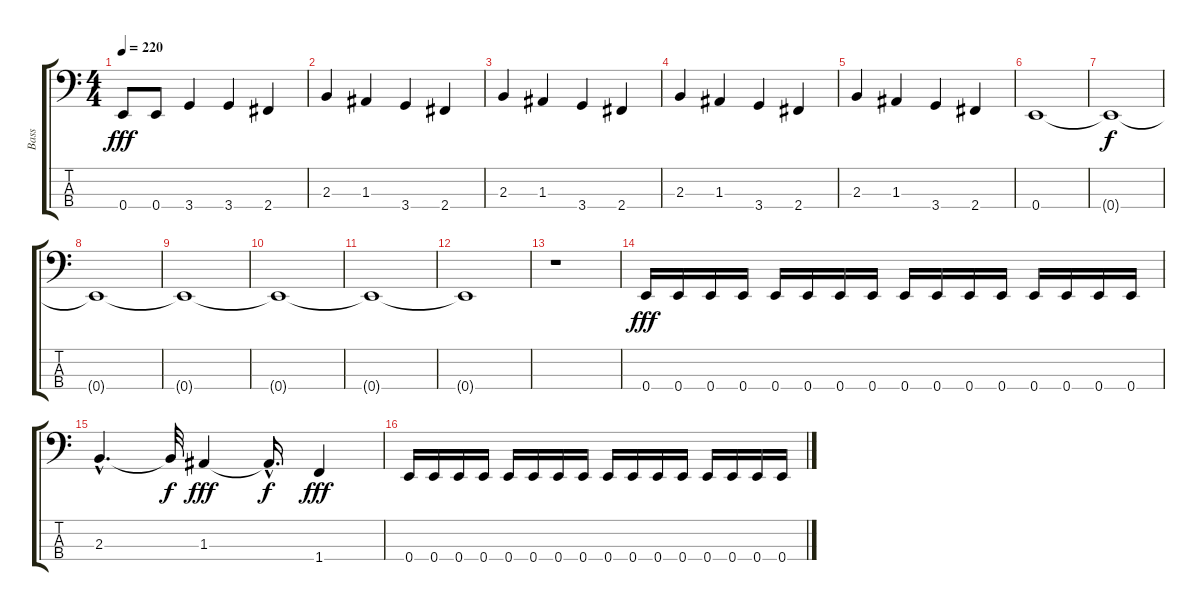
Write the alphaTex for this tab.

\track ("Bass" "Bass") {instrument electricbassfinger}
\staff {score tabs}
\tuning (G2 D2 A1 E1) {hide}
\ts (4 4)
\tempo 220
\clef f4
\ks c
0.4.8{dy fff} 0.4.8 3.4.4 3.4.4 2.4.4 |
2.3.4 1.3.4 3.4.4 2.4.4 |
2.3.4 1.3.4 3.4.4 2.4.4 |
2.3.4 1.3.4 3.4.4 2.4.4 |
2.3.4 1.3.4 3.4.4 2.4.4 |
0.4.1 |
0.4{t}.1{dy f} |
0.4{t}.1 |
0.4{t}.1 |
0.4{t}.1 |
0.4{t}.1 |
0.4{t}.1 |
r.1 |
0.4.16{dy fff} 0.4.16 0.4.16 0.4.16 0.4.16 0.4.16 0.4.16 0.4.16 0.4.16 0.4.16 0.4.16 0.4.16 0.4.16 0.4.16 0.4.16 0.4.16 |
2.3{hac}.4{d} 2.3{t}.32{dy f} 1.3.4{dy fff} 1.3{hac t}.16{d dy f} 1.4.4{dy fff} |
0.4.16 0.4.16 0.4.16 0.4.16 0.4.16 0.4.16 0.4.16 0.4.16 0.4.16 0.4.16 0.4.16 0.4.16 0.4.16 0.4.16 0.4.16 0.4.16
